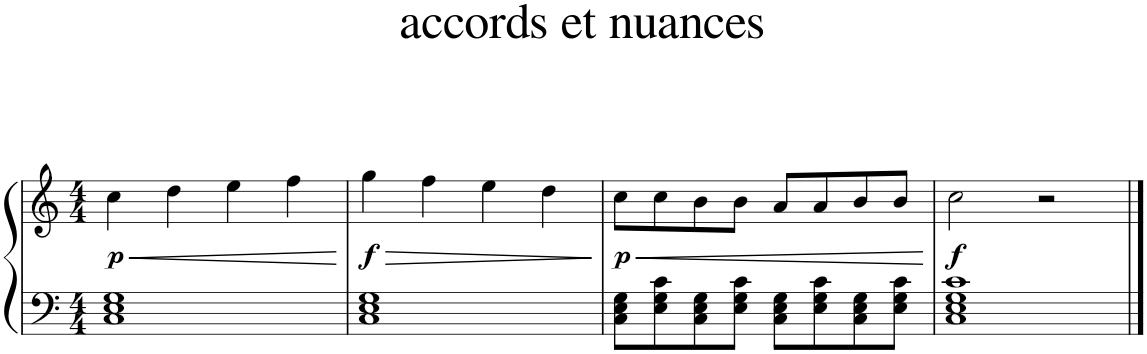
**kern	**kern	**dynam
*part1	*part1	*part1
*staff2	*staff1	*staff1/2
*I"Piano	*	*
*I'Pia.	*	*
*clefF4	*clefG2	*
*k[]	*k[]	*
*M4/4	*M4/4	*
=1	=1	=1
!	!	!LO:HP:b
!	!	!LO:DY:n=1:b
1C 1E 1G	4cc\	< p
.	4dd\	.
.	4ee\	.
.	4ff\	.
.	.	[
=2	=2	=2
!	!	!LO:HP:b
!	!	!LO:DY:n=1:b
1C 1E 1G	4gg\	> f
.	4ff\	.
.	4ee\	.
.	4dd\	.
.	.	]
=3	=3	=3
!	!	!LO:HP:b
!	!	!LO:DY:n=1:b
8C\ 8E\ 8G\L	8cc\L	< p
8E\ 8G\ 8c\	8cc\	.
8C\ 8E\ 8G\	8b\	.
8E\ 8G\ 8c\J	8b\J	.
8C\ 8E\ 8G\L	8a/L	.
8E\ 8G\ 8c\	8a/	.
8C\ 8E\ 8G\	8b/	.
8E\ 8G\ 8c\J	8b/J	.
.	.	[
=4	=4	=4
!	!	!LO:DY:b
1C 1E 1G 1c	2cc\	f
.	2r	.
==	==	==
*-	*-	*-
